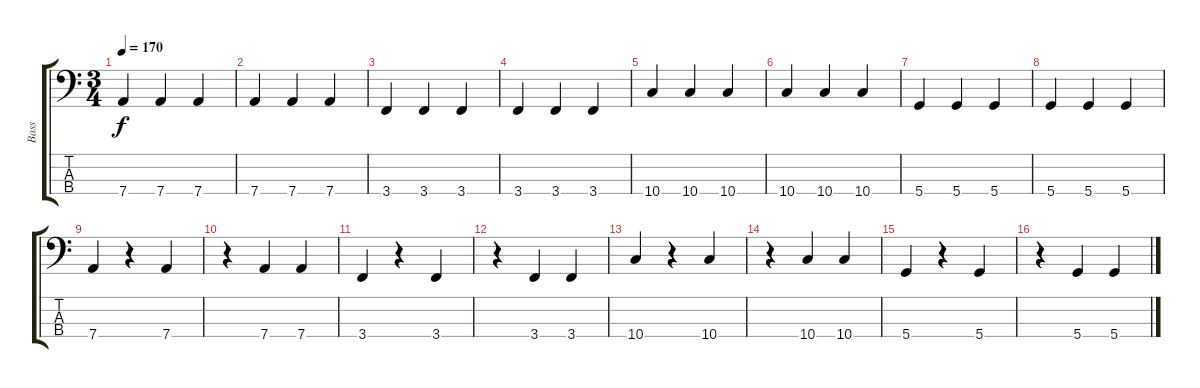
\track ("Bass" "Bass") {instrument electricbassfinger}
\staff {score tabs}
\tuning (G2 D2 A1 D1) {hide}
\ts (3 4)
\tempo 170
\clef f4
\ks c
7.4.4{dy f} 7.4.4 7.4.4 |
7.4.4 7.4.4 7.4.4 |
3.4.4 3.4.4 3.4.4 |
3.4.4 3.4.4 3.4.4 |
10.4.4 10.4.4 10.4.4 |
10.4.4 10.4.4 10.4.4 |
5.4.4 5.4.4 5.4.4 |
5.4.4 5.4.4 5.4.4 |
7.4.4 r.4 7.4.4 |
r.4 7.4.4 7.4.4 |
3.4.4 r.4 3.4.4 |
r.4 3.4.4 3.4.4 |
10.4.4 r.4 10.4.4 |
r.4 10.4.4 10.4.4 |
5.4.4 r.4 5.4.4 |
r.4 5.4.4 5.4.4
